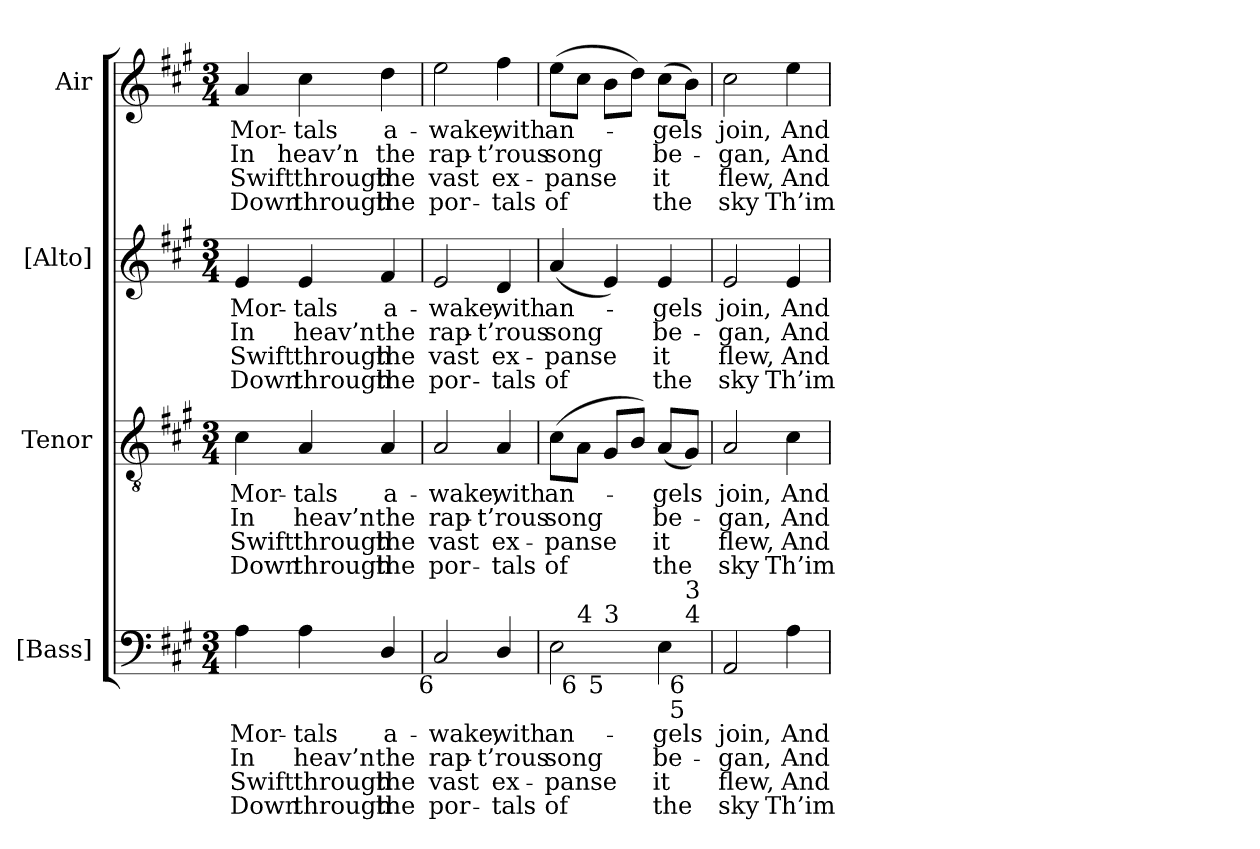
**kern	**text	**text	**text	**text	**kern	**text	**text	**text	**text	**kern	**text	**text	**text	**text	**kern	**text	**text	**text	**text
*part4	*part4	*part4	*part4	*part4	*part3	*part3	*part3	*part3	*part3	*part2	*part2	*part2	*part2	*part2	*part1	*part1	*part1	*part1	*part1
*staff4	*staff4	*staff4	*staff4	*staff4	*staff3	*staff3	*staff3	*staff3	*staff3	*staff2	*staff2	*staff2	*staff2	*staff2	*staff1	*staff1	*staff1	*staff1	*staff1
*I"[Bass]	*	*	*	*	*I"Tenor	*	*	*	*	*I"[Alto]	*	*	*	*	*I"Air	*	*	*	*
*I'B.	*	*	*	*	*I'T.	*	*	*	*	*I'A.	*	*	*	*	*	*	*	*	*
!!LO:PB:g=z
*clefF4	*	*	*	*	*clefGv2	*	*	*	*	*clefG2	*	*	*	*	*clefG2	*	*	*	*
*	*	*	*	*	*ITrd7c12	*	*	*	*	*	*	*	*	*	*	*	*	*	*
*k[f#c#g#]	*	*	*	*	*k[f#c#g#]	*	*	*	*	*k[f#c#g#]	*	*	*	*	*k[f#c#g#]	*	*	*	*
*A:	*	*	*	*	*A:	*	*	*	*	*A:	*	*	*	*	*A:	*	*	*	*
*M3/4	*	*	*	*	*M3/4	*	*	*	*	*M3/4	*	*	*	*	*M3/4	*	*	*	*
=1	=1	=1	=1	=1	=1	=1	=1	=1	=1	=1	=1	=1	=1	=1	=1	=1	=1	=1	=1
!	!LO:LY:b:color=#000000	!LO:LY:b:color=#000000	!LO:LY:b:color=#000000	!LO:LY:b:color=#000000	!	!	!	!	!	!	!	!	!	!	!	!	!	!	!
!	!	!	!	!	!	!LO:LY:b:color=#000000	!LO:LY:b:color=#000000	!LO:LY:b:color=#000000	!LO:LY:b:color=#000000	!	!	!	!	!	!	!	!	!	!
!	!	!	!	!	!	!	!	!	!	!	!LO:LY:b:color=#000000	!LO:LY:b:color=#000000	!LO:LY:b:color=#000000	!LO:LY:b:color=#000000	!	!	!	!	!
!	!	!	!	!	!	!	!	!	!	!	!	!	!	!	!	!LO:LY:b:color=#000000	!LO:LY:b:color=#000000	!LO:LY:b:color=#000000	!LO:LY:b:color=#000000
4Ai\	Mor-	In	Swift	Down	4C#i\	Mor-	In	Swift	Down	4ei/	Mor-	In	Swift	Down	4ai/	Mor-	In	Swift	Down
!	!LO:LY:b:color=#000000	!LO:LY:b:color=#000000	!LO:LY:b:color=#000000	!LO:LY:b:color=#000000	!	!	!	!	!	!	!	!	!	!	!	!	!	!	!
!	!	!	!	!	!	!LO:LY:b:color=#000000	!LO:LY:b:color=#000000	!LO:LY:b:color=#000000	!LO:LY:b:color=#000000	!	!	!	!	!	!	!	!	!	!
!	!	!	!	!	!	!	!	!	!	!	!LO:LY:b:color=#000000	!LO:LY:b:color=#000000	!LO:LY:b:color=#000000	!LO:LY:b:color=#000000	!	!	!	!	!
!	!	!	!	!	!	!	!	!	!	!	!	!	!	!	!	!LO:LY:b:color=#000000	!LO:LY:b:color=#000000	!LO:LY:b:color=#000000	!LO:LY:b:color=#000000
4Ai\	-tals	heav’n	through	through	4AAi/	-tals	heav’n	through	through	4ei/	-tals	heav’n	through	through	4cc#i\	-tals	heav’n	through	through
!	!LO:LY:b:color=#000000	!LO:LY:b:color=#000000	!LO:LY:b:color=#000000	!LO:LY:b:color=#000000	!	!	!	!	!	!	!	!	!	!	!	!	!	!	!
!	!	!	!	!	!	!LO:LY:b:color=#000000	!LO:LY:b:color=#000000	!LO:LY:b:color=#000000	!LO:LY:b:color=#000000	!	!	!	!	!	!	!	!	!	!
!	!	!	!	!	!	!	!	!	!	!	!LO:LY:b:color=#000000	!LO:LY:b:color=#000000	!LO:LY:b:color=#000000	!LO:LY:b:color=#000000	!	!	!	!	!
!	!	!	!	!	!	!	!	!	!	!	!	!	!	!	!	!LO:LY:b:color=#000000	!LO:LY:b:color=#000000	!LO:LY:b:color=#000000	!LO:LY:b:color=#000000
4Di/	a-	the	the	the	4AAi/	a-	the	the	the	4f#i/	a-	the	the	the	4ddi\	a-	the	the	the
=2	=2	=2	=2	=2	=2	=2	=2	=2	=2	=2	=2	=2	=2	=2	=2	=2	=2	=2	=2
!	!LO:LY:b:color=#000000	!LO:LY:b:color=#000000	!LO:LY:b:color=#000000	!LO:LY:b:color=#000000	!	!	!	!	!	!	!	!	!	!	!	!	!	!	!
!	!	!	!	!	!	!LO:LY:b:color=#000000	!LO:LY:b:color=#000000	!LO:LY:b:color=#000000	!LO:LY:b:color=#000000	!	!	!	!	!	!	!	!	!	!
!	!	!	!	!	!	!	!	!	!	!	!LO:LY:b:color=#000000	!LO:LY:b:color=#000000	!LO:LY:b:color=#000000	!LO:LY:b:color=#000000	!	!	!	!	!
!LO:TX:b:rj:t=6	!	!	!	!	!	!	!	!	!	!	!	!	!	!	!	!	!	!	!
!	!	!	!	!	!	!	!	!	!	!	!	!	!	!	!	!LO:LY:b:color=#000000	!LO:LY:b:color=#000000	!LO:LY:b:color=#000000	!LO:LY:b:color=#000000
2C#i/	-wake,	rap-	vast	por-	2AAi/	-wake,	rap-	vast	por-	2ei/	-wake,	rap-	vast	por-	2eei\	-wake,	rap-	vast	por-
!	!LO:LY:b:color=#000000	!LO:LY:b:color=#000000	!LO:LY:b:color=#000000	!LO:LY:b:color=#000000	!	!	!	!	!	!	!	!	!	!	!	!	!	!	!
!	!	!	!	!	!	!LO:LY:b:color=#000000	!LO:LY:b:color=#000000	!LO:LY:b:color=#000000	!LO:LY:b:color=#000000	!	!	!	!	!	!	!	!	!	!
!	!	!	!	!	!	!	!	!	!	!	!LO:LY:b:color=#000000	!LO:LY:b:color=#000000	!LO:LY:b:color=#000000	!LO:LY:b:color=#000000	!	!	!	!	!
!	!	!	!	!	!	!	!	!	!	!	!	!	!	!	!	!LO:LY:b:color=#000000	!LO:LY:b:color=#000000	!LO:LY:b:color=#000000	!LO:LY:b:color=#000000
4Di/	with	-t’rous	-ex-	-tals	4AAi/	with	-t’rous	-ex-	-tals	4di/	with	-t’rous	-ex-	-tals	4ff#i\	with	-t’rous	-ex-	-tals
=3	=3	=3	=3	=3	=3	=3	=3	=3	=3	=3	=3	=3	=3	=3	=3	=3	=3	=3	=3
!	!LO:LY:b:color=#000000	!LO:LY:b:color=#000000	!LO:LY:b:color=#000000	!LO:LY:b:color=#000000	!	!	!	!	!	!	!	!	!	!	!	!	!	!	!
!	!	!	!	!	!	!LO:LY:b:color=#000000	!LO:LY:b:color=#000000	!LO:LY:b:color=#000000	!LO:LY:b:color=#000000	!	!	!	!	!	!	!	!	!	!
!	!	!	!	!	!	!	!	!	!	!	!LO:LY:b:color=#000000	!LO:LY:b:color=#000000	!LO:LY:b:color=#000000	!LO:LY:b:color=#000000	!	!	!	!	!
!	!	!	!	!	!	!	!	!	!	!	!	!	!	!	!	!LO:LY:b:color=#000000	!LO:LY:b:color=#000000	!LO:LY:b:color=#000000	!LO:LY:b:color=#000000
*^	*	*	*	*	*	*	*	*	*	*	*	*	*	*	*	*	*	*	*
*	*^	*	*	*	*	*	*	*	*	*	*	*	*	*	*	*	*	*	*	*
2Ei\	8ryy	4ryy	an-	song	panse	of	(8C#i\L	an-	song	panse	of	(4ai/	an-	song	panse	of	(8eei\L	an-	song	panse	of
!	!LO:TX:b:rj:t=6	!	!	!	!	!	!	!	!	!	!	!	!	!	!	!	!	!	!	!	!
!	!LO:TX:t=4	!	!	!	!	!	!	!	!	!	!	!	!	!	!	!	!	!	!	!	!
.	2ryy	.	.	.	.	.	8AAi\J	.	.	.	.	.	.	.	.	.	8cc#i\J	.	.	.	.
!	!	!LO:TX:b:rj:t=5	!	!	!	!	!	!	!	!	!	!	!	!	!	!	!	!	!	!	!
!	!	!LO:TX:t=3	!	!	!	!	!	!	!	!	!	!	!	!	!	!	!	!	!	!	!
.	.	2ryy	.	.	.	.	8GG#i/L	.	.	.	.	4ei/)	.	.	.	.	8bi\L	.	.	.	.
.	.	.	.	.	.	.	8BBi/J)	.	.	.	.	.	.	.	.	.	8ddi\J)	.	.	.	.
!	!	!	!LO:LY:b:color=#000000	!LO:LY:b:color=#000000	!LO:LY:b:color=#000000	!LO:LY:b:color=#000000	!	!	!	!	!	!	!	!	!	!	!	!	!	!	!
!	!	!	!	!	!	!	!	!LO:LY:b:color=#000000	!LO:LY:b:color=#000000	!LO:LY:b:color=#000000	!LO:LY:b:color=#000000	!	!	!	!	!	!	!	!	!	!
!	!	!	!	!	!	!	!	!	!	!	!	!	!LO:LY:b:color=#000000	!LO:LY:b:color=#000000	!LO:LY:b:color=#000000	!LO:LY:b:color=#000000	!	!	!	!	!
!	!	!	!	!	!	!	!	!	!	!	!	!	!	!	!	!	!	!LO:LY:b:color=#000000	!LO:LY:b:color=#000000	!LO:LY:b:color=#000000	!LO:LY:b:color=#000000
4Ei\	.	.	-gels	be-	it	the	(8AAi/L	-gels	be-	it	the	4ei/	-gels	be-	it	the	(8cc#i\L	-gels	be-	it	the
!	!LO:TX:b:rj:t=6	!	!	!	!	!	!	!	!	!	!	!	!	!	!	!	!	!	!	!	!
!	!LO:TX:t=4	!	!	!	!	!	!	!	!	!	!	!	!	!	!	!	!	!	!	!	!
!	!LO:TX:b:rj:t=5	!	!	!	!	!	!	!	!	!	!	!	!	!	!	!	!	!	!	!	!
!	!LO:TX:t=3	!	!	!	!	!	!	!	!	!	!	!	!	!	!	!	!	!	!	!	!
.	8ryy	.	.	.	.	.	8GG#i/J)	.	.	.	.	.	.	.	.	.	8bi\J)	.	.	.	.
*v	*v	*v	*	*	*	*	*	*	*	*	*	*	*	*	*	*	*	*	*	*	*
=4	=4	=4	=4	=4	=4	=4	=4	=4	=4	=4	=4	=4	=4	=4	=4	=4	=4	=4	=4
*^	*	*	*	*	*	*	*	*	*	*	*	*	*	*	*	*	*	*	*
*	*^	*	*	*	*	*	*	*	*	*	*	*	*	*	*	*	*	*	*	*
!	!	!	!LO:LY:b:color=#000000	!LO:LY:b:color=#000000	!LO:LY:b:color=#000000	!LO:LY:b:color=#000000	!	!	!	!	!	!	!	!	!	!	!	!	!	!	!
*v	*v	*v	*	*	*	*	*	*	*	*	*	*	*	*	*	*	*	*	*	*	*
*^	*	*	*	*	*	*	*	*	*	*	*	*	*	*	*	*	*	*	*
*	*^	*	*	*	*	*	*	*	*	*	*	*	*	*	*	*	*	*	*	*
!	!	!	!	!	!	!	!	!LO:LY:b:color=#000000	!LO:LY:b:color=#000000	!LO:LY:b:color=#000000	!LO:LY:b:color=#000000	!	!	!	!	!	!	!	!	!	!
*v	*v	*v	*	*	*	*	*	*	*	*	*	*	*	*	*	*	*	*	*	*	*
*^	*	*	*	*	*	*	*	*	*	*	*	*	*	*	*	*	*	*	*
*	*^	*	*	*	*	*	*	*	*	*	*	*	*	*	*	*	*	*	*	*
!	!	!	!	!	!	!	!	!	!	!	!	!	!LO:LY:b:color=#000000	!LO:LY:b:color=#000000	!LO:LY:b:color=#000000	!LO:LY:b:color=#000000	!	!	!	!	!
*v	*v	*v	*	*	*	*	*	*	*	*	*	*	*	*	*	*	*	*	*	*	*
*^	*	*	*	*	*	*	*	*	*	*	*	*	*	*	*	*	*	*	*
*	*^	*	*	*	*	*	*	*	*	*	*	*	*	*	*	*	*	*	*	*
!	!	!	!	!	!	!	!	!	!	!	!	!	!	!	!	!	!	!LO:LY:b:color=#000000	!LO:LY:b:color=#000000	!LO:LY:b:color=#000000	!LO:LY:b:color=#000000
*v	*v	*v	*	*	*	*	*	*	*	*	*	*	*	*	*	*	*	*	*	*	*
2AAi/	join,	-gan,	flew,	sky	2AAi/	join,	-gan,	flew,	sky	2ei/	join,	-gan,	flew,	sky	2cc#i\	join,	-gan,	flew,	sky
!	!LO:LY:b:color=#000000	!LO:LY:b:color=#000000	!LO:LY:b:color=#000000	!LO:LY:b:color=#000000	!	!	!	!	!	!	!	!	!	!	!	!	!	!	!
!	!	!	!	!	!	!LO:LY:b:color=#000000	!LO:LY:b:color=#000000	!LO:LY:b:color=#000000	!LO:LY:b:color=#000000	!	!	!	!	!	!	!	!	!	!
!	!	!	!	!	!	!	!	!	!	!	!LO:LY:b:color=#000000	!LO:LY:b:color=#000000	!LO:LY:b:color=#000000	!LO:LY:b:color=#000000	!	!	!	!	!
!	!	!	!	!	!	!	!	!	!	!	!	!	!	!	!	!LO:LY:b:color=#000000	!LO:LY:b:color=#000000	!LO:LY:b:color=#000000	!LO:LY:b:color=#000000
4Ai\	And	And	And	Th’im-	4C#i\	And	And	And	Th’im-	4ei/	And	And	And	Th’im-	4eei\	And	And	And	Th’im-
=	=	=	=	=	=	=	=	=	=	=	=	=	=	=	=	=	=	=	=
*-	*-	*-	*-	*-	*-	*-	*-	*-	*-	*-	*-	*-	*-	*-	*-	*-	*-	*-	*-
